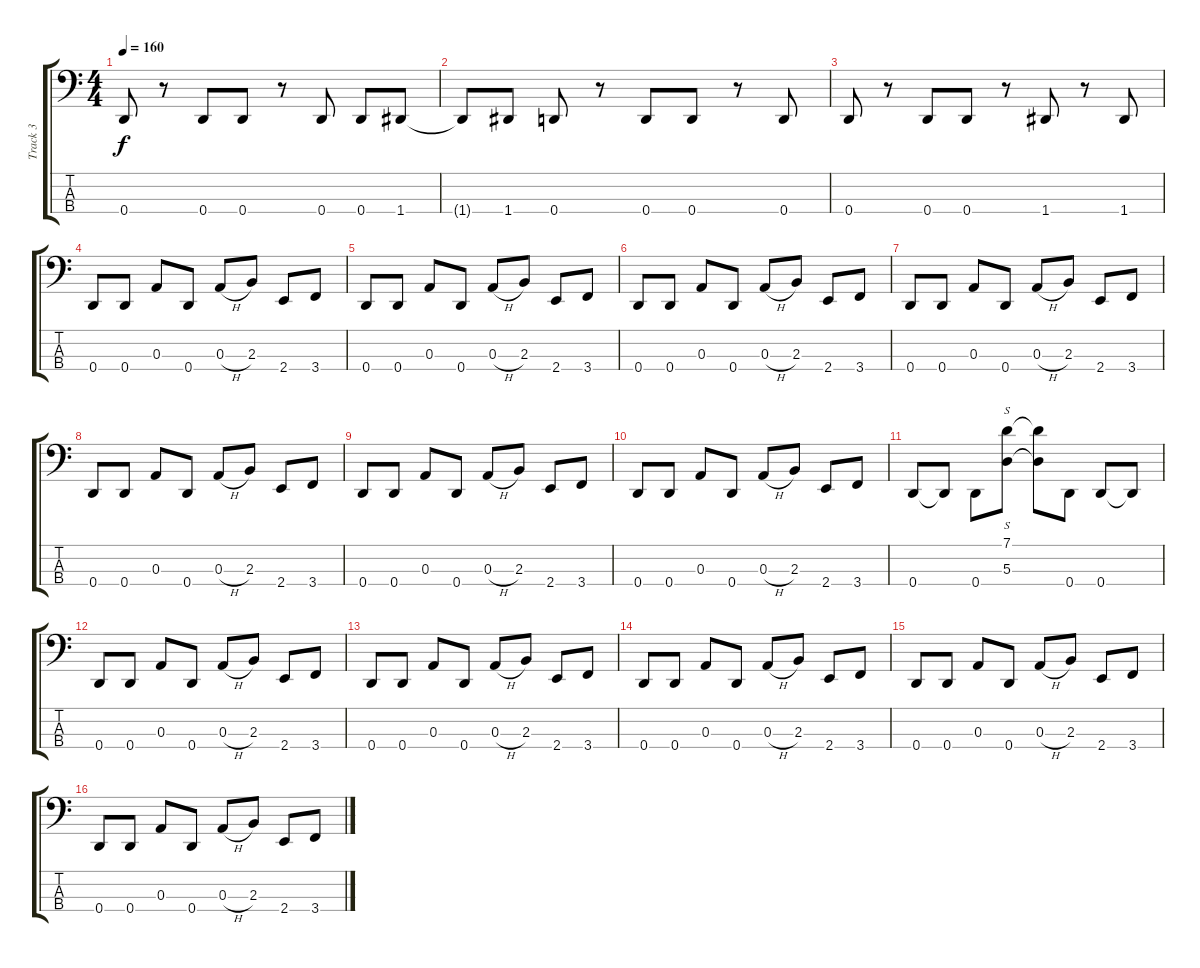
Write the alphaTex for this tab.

\track ("Track 3" "Track 3") {instrument slapbass2}
\staff {score tabs}
\tuning (G2 D2 A1 D1) {hide}
\ts (4 4)
\tempo 160
\clef f4
\ks c
0.4.8{dy f} r.8 0.4.8 0.4.8 r.8 0.4.8 0.4.8 1.4.8 |
1.4{t}.8 1.4.8 0.4.8 r.8 0.4.8 0.4.8 r.8 0.4.8 |
0.4.8 r.8 0.4.8 0.4.8 r.8 1.4.8 r.8 1.4.8 |
0.4.8 0.4.8 0.3.8 0.4.8 0.3{h}.8 2.3.8 2.4.8 3.4.8 |
0.4.8 0.4.8 0.3.8 0.4.8 0.3{h}.8 2.3.8 2.4.8 3.4.8 |
0.4.8 0.4.8 0.3.8 0.4.8 0.3{h}.8 2.3.8 2.4.8 3.4.8 |
0.4.8 0.4.8 0.3.8 0.4.8 0.3{h}.8 2.3.8 2.4.8 3.4.8 |
0.4.8 0.4.8 0.3.8 0.4.8 0.3{h}.8 2.3.8 2.4.8 3.4.8 |
0.4.8 0.4.8 0.3.8 0.4.8 0.3{h}.8 2.3.8 2.4.8 3.4.8 |
0.4.8 0.4.8 0.3.8 0.4.8 0.3{h}.8 2.3.8 2.4.8 3.4.8 |
0.4.8 0.4{t}.8 0.4.8 (7.1 5.3).8{s} (7.1{t} 5.3{t}).8 0.4.8 0.4.8 0.4{t}.8 |
0.4.8 0.4.8 0.3.8 0.4.8 0.3{h}.8 2.3.8 2.4.8 3.4.8 |
0.4.8 0.4.8 0.3.8 0.4.8 0.3{h}.8 2.3.8 2.4.8 3.4.8 |
0.4.8 0.4.8 0.3.8 0.4.8 0.3{h}.8 2.3.8 2.4.8 3.4.8 |
0.4.8 0.4.8 0.3.8 0.4.8 0.3{h}.8 2.3.8 2.4.8 3.4.8 |
0.4.8 0.4.8 0.3.8 0.4.8 0.3{h}.8 2.3.8 2.4.8 3.4.8
